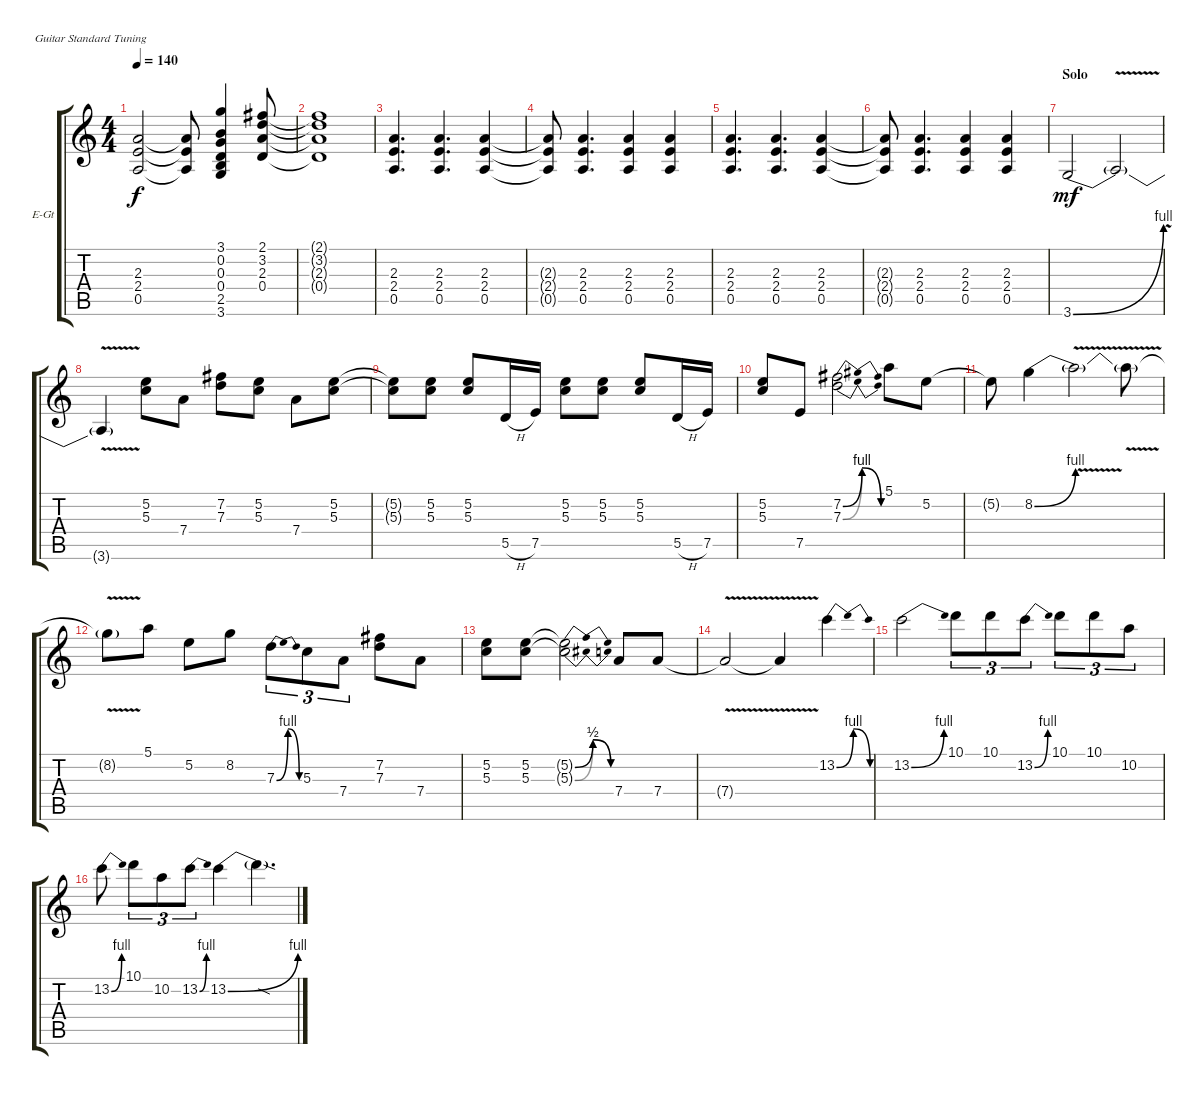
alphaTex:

\bracketExtendMode groupsimilarinstruments
\firstSystemTrackNameOrientation horizontal
\otherSystemsTrackNameOrientation horizontal
\track ("Angus Young" "E-Gt") {instrument distortionguitar}
\staff {score tabs}
\tuning (E4 B3 G3 D3 A2 E2)
\ts (4 4)
\tempo 140
\clef g2
\ks c
(2.3 2.4 0.5).2{dy f} (2.3{t} 2.4{t} 0.5{t}).8 (3.1 0.2 0.3 0.4 2.5 3.6).4 (2.1 3.2 2.3 0.4).8 |
(2.1{t} 3.2{t} 2.3{t} 0.4{t}).1 |
(2.3 2.4 0.5).4{d} (2.3 2.4 0.5).4{d} (2.3 2.4 0.5).4 |
(2.3{t} 2.4{t} 0.5{t}).8 (2.3 2.4 0.5).4{d} (2.3 2.4 0.5).4 (2.3 2.4 0.5).4 |
(2.3 2.4 0.5).4{d} (2.3 2.4 0.5).4{d} (2.3 2.4 0.5).4 |
(2.3{t} 2.4{t} 0.5{t}).8 (2.3 2.4 0.5).4{d} (2.3 2.4 0.5).4 (2.3 2.4 0.5).4 |
\section ("" "Solo")
3.6{be (bend 0 0 38.4 4)}.2{dy mf} 3.6{v t}.2 |
3.6{v t}.4 (5.3 5.2).8 7.4.8 (7.3 7.2).8 (5.3 5.2).8 7.4.8 (5.3 5.2).8 |
(5.2{t} 5.3{t}).8 (5.3 5.2).8 (5.2 5.3).8 5.5{h}.16 7.5.16 (5.3 5.2).8 (5.2 5.3).8 (5.3 5.2).8 5.5{h}.16 7.5.16 |
(5.3 5.2).8 7.5.8 (7.3{be (bendrelease 0 0 10.2 4 20.4 4 30 0)} 7.2{be (bendrelease 0 0 10.2 4 20.4 4 30 0)}).2 5.1.8 5.2.8 |
5.2{t}.8 8.2{be (bend 0 0 15 4)}.4 8.2{v t}.2 8.2{v t}.8 |
8.2{v t}.8 5.1.8 5.2.8 8.2.8 7.3{be (bendrelease 0 0 10.2 4 20.4 4 30 0)}.8{tu (3 2)} 5.3.8{tu (3 2)} 7.4.8{tu (3 2)} (7.3 7.2).8 7.4.8 |
(5.3 5.2).8 (5.2 5.3).8 (5.2{be (bendrelease 0 0 10.2 2 20.4 2 30 0) t} 5.3{be (bendrelease 0 0 10.2 2 20.4 2 30 0) t}).2 7.4.8 7.4.8 |
7.4{v t}.2 7.4{v t}.4 13.2{be (bendrelease 0 0 10.2 4 20.4 4 30 0)}.4 |
13.2{be (bend 0 0 15 4)}.2 10.1.8{tu (3 2)} 10.1.8{tu (3 2)} 13.2{be (bend 0 0 15 4)}.8{tu (3 2)} 10.1.8{tu (3 2)} 10.1.8{tu (3 2)} 10.2.8{tu (3 2)} |
13.2{be (bend 0 0 15 4)}.8 10.1.8{tu (3 2)} 10.2.8{tu (3 2)} 13.2{be (bend 0 0 15 4)}.8{tu (3 2)} 13.2{be (bend 0 0 15 4)}.4 13.2{sod t}.4{d}
